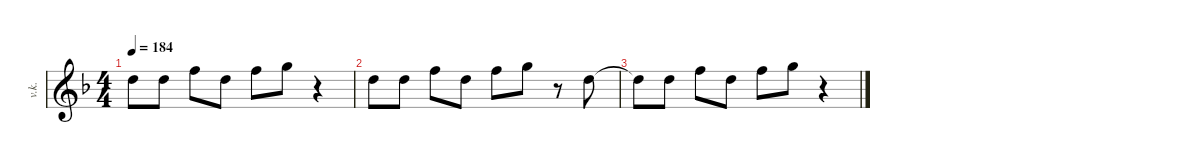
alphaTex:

\defaultSystemsLayout 4
\hideDynamics
\bracketExtendMode nobrackets
\otherSystemsTrackNameOrientation horizontal
\track ("Vocal Kool" "v.k.") {instrument distortionguitar}
\staff {score}
\tuning (D4 A3 F3 C3 G2 C2)
\ts (4 4)
\tempo 184
\clef g2
\ks dminor
0.1{t}.8{dy mf} 0.1.8 3.1.8 0.1.8 3.1.8 5.1.8 r.4 |
0.1.8 0.1.8 3.1.8 0.1.8 3.1.8 5.1.8 r.8 0.1.8 |
0.1{t}.8 0.1.8 3.1.8 0.1.8 3.1.8 5.1.8 r.4
